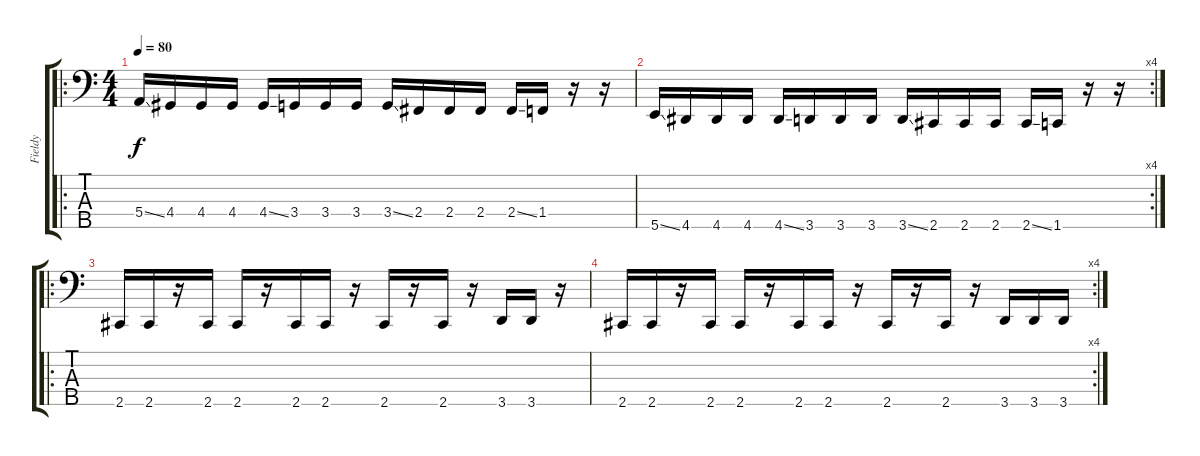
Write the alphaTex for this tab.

\track ("Fieldy" "Fieldy") {instrument slapbass1}
\staff {score tabs}
\tuning (G2 D2 A1 E1 B0) {hide}
\ro
\ts (4 4)
\tempo 80
\clef f4
\ks c
5.4{ss}.16{dy f} 4.4.16 4.4.16 4.4.16 4.4{ss}.16 3.4.16 3.4.16 3.4.16 3.4{ss}.16 2.4.16 2.4.16 2.4.16 2.4{ss}.16 1.4.16 r.16 r.16 |
\rc 4
5.5{ss}.16 4.5.16 4.5.16 4.5.16 4.5{ss}.16 3.5.16 3.5.16 3.5.16 3.5{ss}.16 2.5.16 2.5.16 2.5.16 2.5{ss}.16 1.5.16 r.16 r.16 |
\ro
2.5.16 2.5.16 r.16 2.5.16 2.5.16 r.16 2.5.16 2.5.16 r.16 2.5.16 r.16 2.5.16 r.16 3.5.16 3.5.16 r.16 |
\rc 4
2.5.16 2.5.16 r.16 2.5.16 2.5.16 r.16 2.5.16 2.5.16 r.16 2.5.16 r.16 2.5.16 r.16 3.5.16 3.5.16 3.5.16
